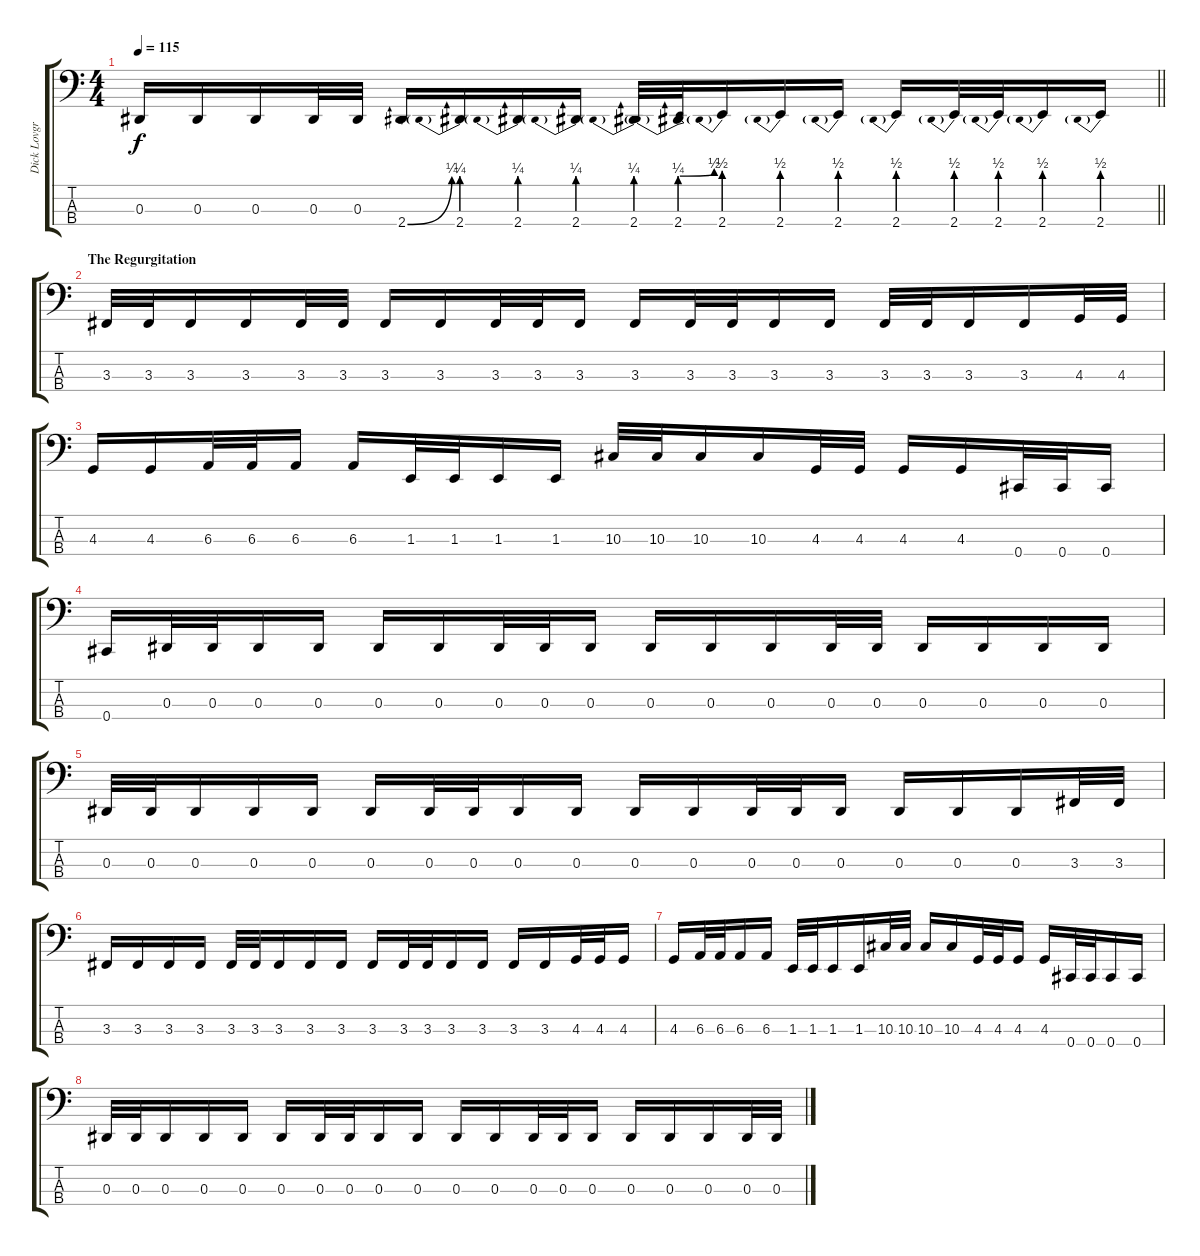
\track ("Dick Lovgren (Bass)" "Dick Lovgr") {instrument slapbass2}
\staff {score tabs}
\tuning (Bb1 Ab1 Eb1 Db1) {hide}
\ts (4 4)
\tempo 115
\clef f4
\barLineRight lightlight
\ks c
0.3.16{dy f} 0.3.16 0.3.16 0.3.32 0.3.32 2.4{be (bend 0 0 60 1)}.16 2.4{be (prebend 0 1 60 1)}.16 2.4{be (prebend 0 1 60 1)}.16 2.4{be (prebend 0 1 60 1)}.16 2.4{be (prebend 0 1 60 1)}.32 2.4{be (prebendbend 0 1 60 2)}.32 2.4{be (prebend 0 2 60 2)}.16 2.4{be (prebend 0 2 60 2)}.16 2.4{be (prebend 0 2 60 2)}.16 2.4{be (prebend 0 2 60 2)}.16 2.4{be (prebend 0 2 60 2)}.32 2.4{be (prebend 0 2 60 2)}.32 2.4{be (prebend 0 2 60 2)}.16 2.4{be (prebend 0 2 60 2)}.16 |
\section ("" "The Regurgitation")
3.3.32 3.3.32 3.3.16 3.3.16 3.3.32 3.3.32 3.3.16 3.3.16 3.3.32 3.3.32 3.3.16 3.3.16 3.3.32 3.3.32 3.3.16 3.3.16 3.3.32 3.3.32 3.3.16 3.3.16 4.3.32 4.3.32 |
4.3.16 4.3.16 6.3.32 6.3.32 6.3.16 6.3.16 1.3.32 1.3.32 1.3.16 1.3.16 10.3.32 10.3.32 10.3.16 10.3.16 4.3.32 4.3.32 4.3.16 4.3.16 0.4.32 0.4.32 0.4.16 |
0.4.16 0.3.32 0.3.32 0.3.16 0.3.16 0.3.16 0.3.16 0.3.32 0.3.32 0.3.16 0.3.16 0.3.16 0.3.16 0.3.32 0.3.32 0.3.16 0.3.16 0.3.16 0.3.16 |
0.3.32 0.3.32 0.3.16 0.3.16 0.3.16 0.3.16 0.3.32 0.3.32 0.3.16 0.3.16 0.3.16 0.3.16 0.3.32 0.3.32 0.3.16 0.3.16 0.3.16 0.3.16 3.3.32 3.3.32 |
3.3.16 3.3.16 3.3.16 3.3.16 3.3.32 3.3.32 3.3.16 3.3.16 3.3.16 3.3.16 3.3.32 3.3.32 3.3.16 3.3.16 3.3.16 3.3.16 4.3.32 4.3.32 4.3.16 |
4.3.16 6.3.32 6.3.32 6.3.16 6.3.16 1.3.32 1.3.32 1.3.16 1.3.16 10.3.32 10.3.32 10.3.16 10.3.16 4.3.32 4.3.32 4.3.16 4.3.16 0.4.32 0.4.32 0.4.16 0.4.16 |
0.3.32 0.3.32 0.3.16 0.3.16 0.3.16 0.3.16 0.3.32 0.3.32 0.3.16 0.3.16 0.3.16 0.3.16 0.3.32 0.3.32 0.3.16 0.3.16 0.3.16 0.3.16 0.3.32 0.3.32
